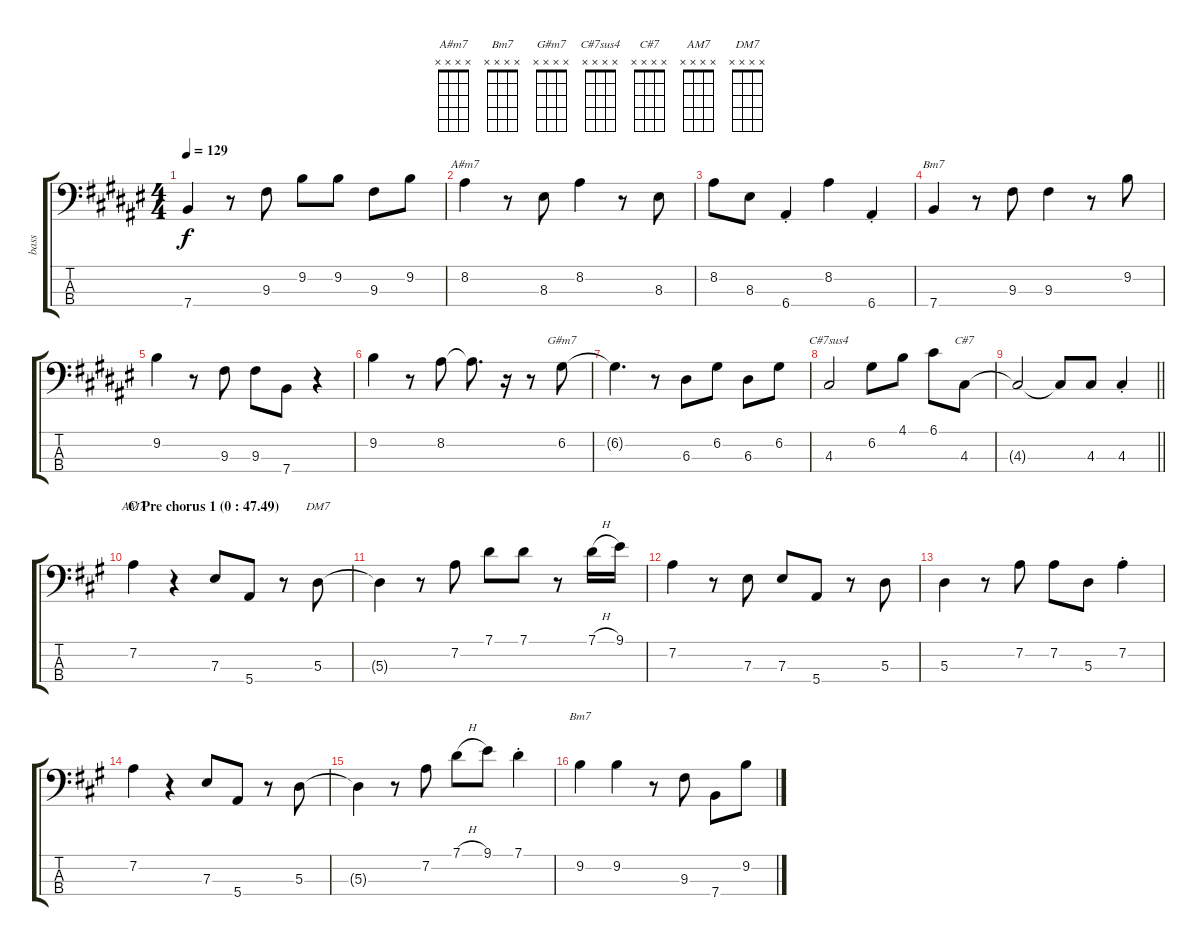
\track ("bass" "bass") {instrument electricbassfinger}
\staff {score tabs}
\tuning (G2 D2 A1 E1) {hide}
\chord ("A#m7" x x x x)
\chord ("BM7" x x x x)
\chord ("G#m7" x x x x)
\chord ("C#7sus4" x x x x)
\chord ("C#7" x x x x)
\chord ("AM7" x x x x)
\chord ("DM7" x x x x)
\chord ("Bm7" x x x x)
\ts (4 4)
\tempo 129
\clef f4
\ks f#
7.4.4{dy f} r.8 9.3.8 9.2.8 9.2.8 9.3.8 9.2.8 |
8.2.4{ch "A#m7"} r.8 8.3.8 8.2.4 r.8 8.3.8 |
8.2.8 8.3.8 6.4{st}.4 8.2.4 6.4{st}.4 |
7.4.4{ch "BM7"} r.8 9.3.8 9.3.4 r.8 9.2.8 |
9.2.4 r.8 9.3.8 9.3.8 7.4.8 r.4 |
9.2.4 r.8 8.2.8 8.2{t}.8{d} r.16 r.8 6.2.8{ch "G#m7"} |
6.2{t}.4{d} r.8 6.3.8 6.2.8 6.3.8 6.2.8 |
4.3.2{ch "C#7sus4"} 6.2.8 4.1.8 6.1.8 4.3.8{ch "C#7"} |
\barLineRight lightlight
4.3{t}.2 4.3{t}.8 4.3.8 4.3{st}.4 |
\section ("" "C Pre chorus 1 (0 : 47.49)")
\ks a
7.2.4{ch "AM7"} r.4 7.3.8 5.4.8 r.8 5.3.8{ch "DM7"} |
5.3{t}.4 r.8 7.2.8 7.1.8 7.1.8 r.8 7.1{h}.16 9.1.16 |
7.2.4 r.8 7.3.8 7.3.8 5.4.8 r.8 5.3.8 |
5.3.4 r.8 7.2.8 7.2.8 5.3.8 7.2{st}.4 |
7.2.4 r.4 7.3.8 5.4.8 r.8 5.3.8 |
5.3{t}.4 r.8 7.2.8 7.1{h}.8 9.1.8 7.1{st}.4 |
9.2.4{ch "Bm7"} 9.2.4 r.8 9.3.8 7.4.8 9.2.8
